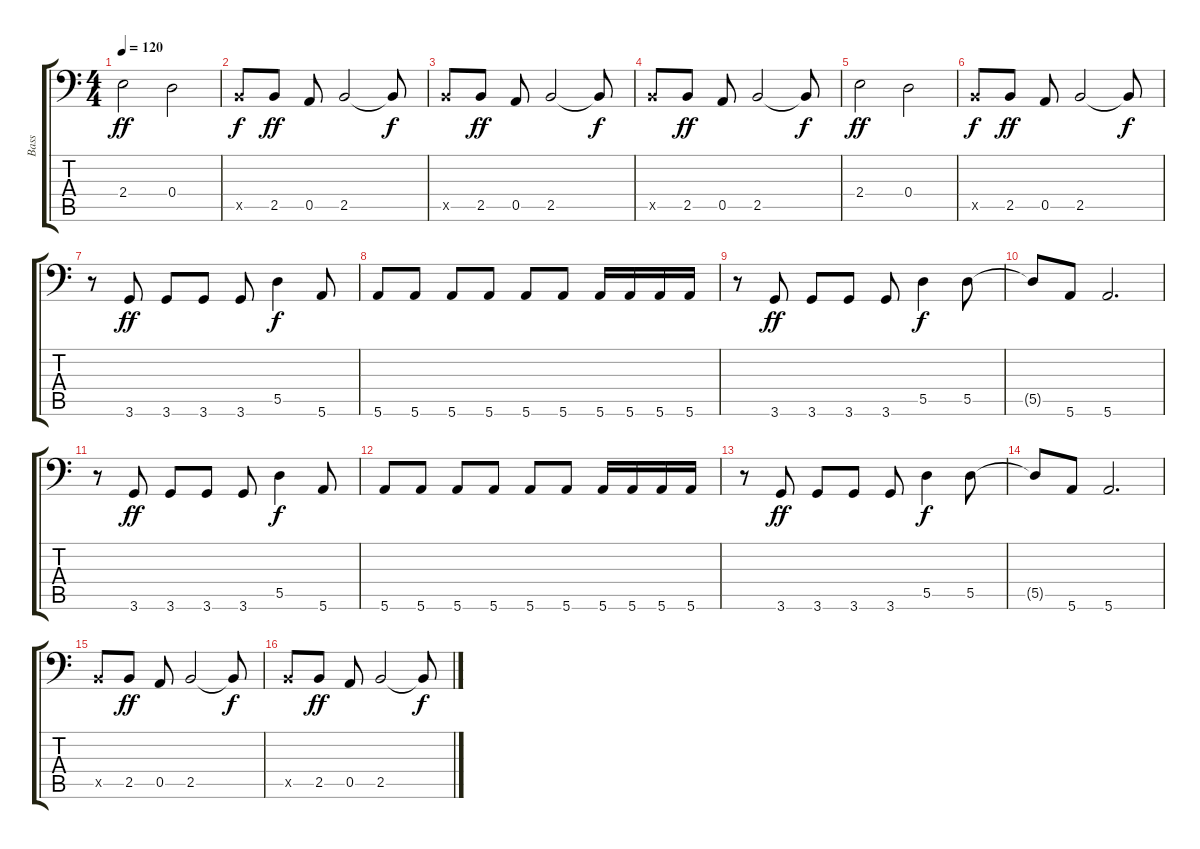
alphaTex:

\track ("Bass" "Bass") {instrument electricbassfinger}
\staff {score tabs}
\tuning (E3 B2 G2 D2 A1 E1) {hide}
\ts (4 4)
\tempo 120
\clef f4
\ks c
2.4.2{dy ff} 0.4.2 |
2.5{x}.8{dy f} 2.5.8{dy ff} 0.5.8 2.5.2 2.5{t}.8{dy f} |
2.5{x}.8 2.5.8{dy ff} 0.5.8 2.5.2 2.5{t}.8{dy f} |
2.5{x}.8 2.5.8{dy ff} 0.5.8 2.5.2 2.5{t}.8{dy f} |
2.4.2{dy ff} 0.4.2 |
2.5{x}.8{dy f} 2.5.8{dy ff} 0.5.8 2.5.2 2.5{t}.8{dy f} |
r.8 3.6.8{dy ff} 3.6.8 3.6.8 3.6.8 5.5.4{dy f} 5.6.8 |
5.6.8 5.6.8 5.6.8 5.6.8 5.6.8 5.6.8 5.6.16 5.6.16 5.6.16 5.6.16 |
r.8 3.6.8{dy ff} 3.6.8 3.6.8 3.6.8 5.5.4{dy f} 5.5.8 |
5.5{t}.8 5.6.8 5.6.2{d} |
r.8 3.6.8{dy ff} 3.6.8 3.6.8 3.6.8 5.5.4{dy f} 5.6.8 |
5.6.8 5.6.8 5.6.8 5.6.8 5.6.8 5.6.8 5.6.16 5.6.16 5.6.16 5.6.16 |
r.8 3.6.8{dy ff} 3.6.8 3.6.8 3.6.8 5.5.4{dy f} 5.5.8 |
5.5{t}.8 5.6.8 5.6.2{d} |
2.5{x}.8 2.5.8{dy ff} 0.5.8 2.5.2 2.5{t}.8{dy f} |
2.5{x}.8 2.5.8{dy ff} 0.5.8 2.5.2 2.5{t}.8{dy f}
